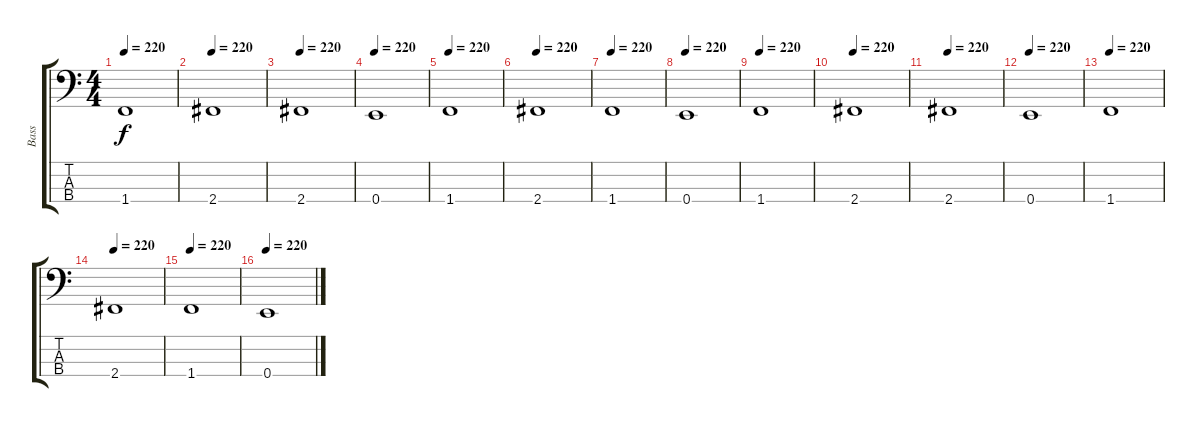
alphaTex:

\track ("Bass" "Bass") {instrument electricbassfinger}
\staff {score tabs}
\tuning (G2 D2 A1 E1) {hide}
\ts (4 4)
\tempo 220
\clef f4
\ks c
1.4.1{dy f} |
\tempo 220
2.4.1 |
\tempo 220
2.4.1 |
\tempo 220
0.4.1 |
\tempo 220
1.4.1 |
\tempo 220
2.4.1 |
\tempo 220
1.4.1 |
\tempo 220
0.4.1 |
\tempo 220
1.4.1 |
\tempo 220
2.4.1 |
\tempo 220
2.4.1 |
\tempo 220
0.4.1 |
\tempo 220
1.4.1 |
\tempo 220
2.4.1 |
\tempo 220
1.4.1 |
\tempo 220
0.4.1
